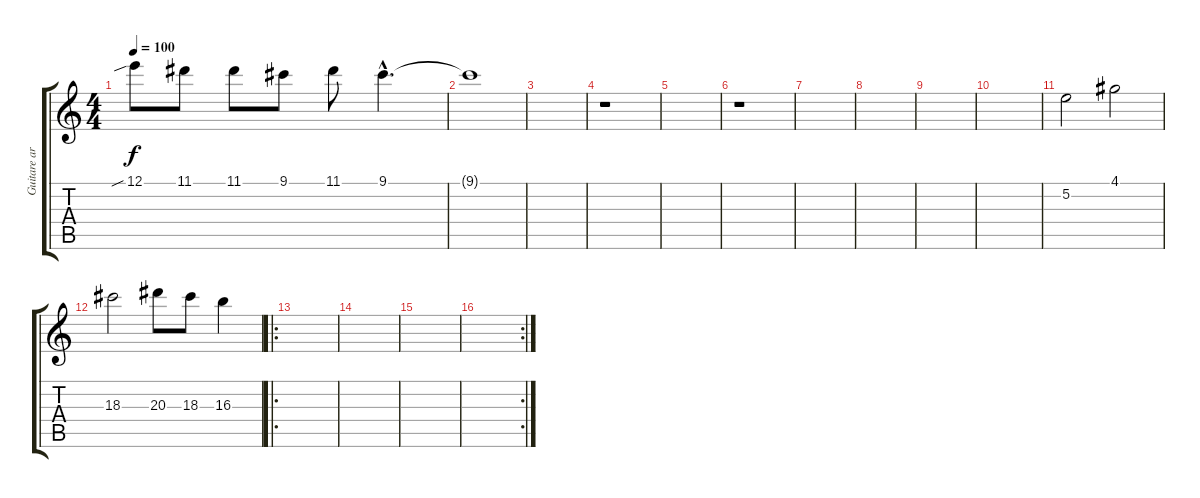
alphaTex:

\track ("Guitare arpège" "Guitare ar") {instrument overdrivenguitar}
\staff {score tabs}
\tuning (E4 B3 G3 D3 A2 E2) {hide}
\ts (4 4)
\tempo 100
\clef g2
\ks c
12.1{sib}.8{dy f} 11.1.8 11.1.8 9.1.8 11.1.8 9.1{hac}.4{d} |
9.1{t}.1 |
|
r.1 |
|
r.1 |
|
|
|
|
5.2.2 4.1.2 |
18.3.2 20.3.8 18.3.8 16.3.4 |
\ro
|
|
|
\rc 2
